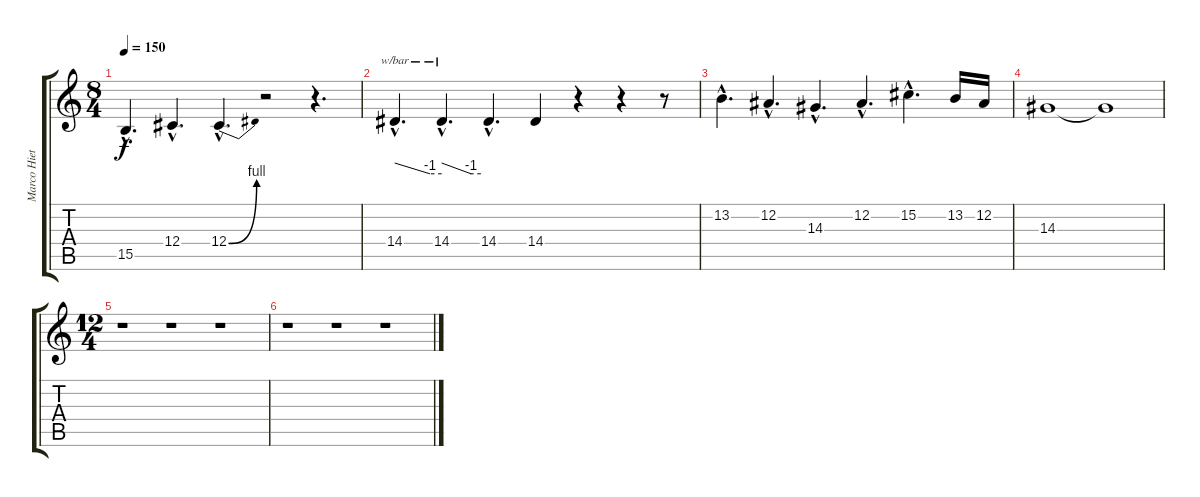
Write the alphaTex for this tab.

\track ("Marco Hietala - Vocals" "Marco Hiet") {instrument drawbarorgan}
\staff {score tabs}
\tuning (Eb4 Bb3 Gb3 Db3 Ab2 Eb2) {hide}
\ts (8 4)
\tempo 150
\clef g2
\ks c
15.5{hac}.4{d dy f} 12.4{hac}.4{d} 12.4{be (bend 0 0 60 4) hac}.4{d} r.2 r.4{d} |
14.4{hac}.4{d tbe (custom default 0 0 45 -4 60 -4)} 14.4{hac}.4{d tbe (custom default 0 0 45 -4 60 -4)} 14.4{hac}.4{d} 14.4.4 r.4 r.4 r.8 |
13.2{hac}.4{d} 12.2{hac}.4{d} 14.3{hac}.4{d} 12.2{hac}.4{d} 15.2{hac}.4{d} 13.2.16 12.2.16 |
14.3.1 14.3{t}.1 |
\ts (12 4)
r.1 r.1 r.1 |
r.1 r.1 r.1
